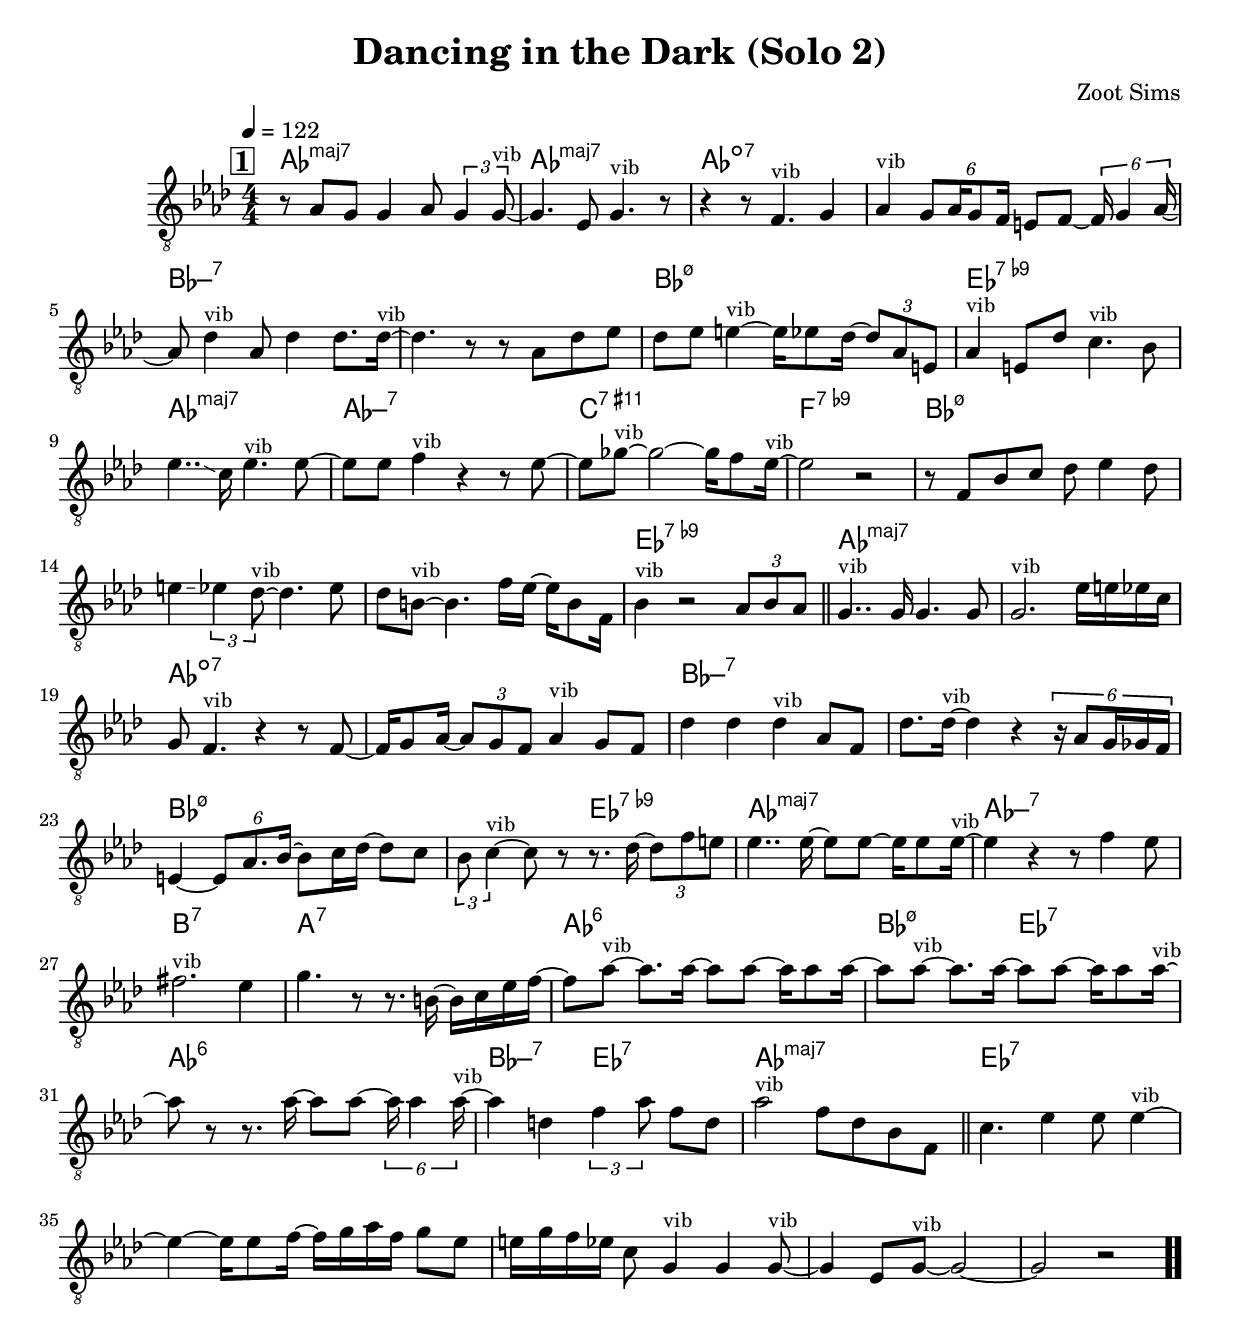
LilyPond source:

\version "2.13.2"

#(ly:set-option 'point-and-click #f)

\header {
  title = "Dancing in the Dark (Solo 2)"
  composer = "Zoot Sims"
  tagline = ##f
}
global =
{
    \override Staff.TimeSignature #'style = #'()
    \time 4/4
    \clef "treble_8"
    \key aes \major
    \override Rest #'direction = #'0
    \override MultiMeasureRest #'staff-position = #0
}
\score
{
<<
    \transpose c' c'

    \new ChordNames { \chords {
      \set majorSevenSymbol = \markup { "maj7" }
      \set minorChordModifier = \markup { \char ##x2013 }
      
      | aes1:maj | aes1:maj | aes1:dim7 | s1 | bes1:min7 | s1 | bes1:min5-7 | es1:9- 
      | aes1:maj | aes1:min7 | c1:11+.9 | f1:9- | bes1:min5-7 | s1 | s1 | es1:9- 
      | aes1:maj | s1 | aes1:dim7 | s1 | bes1:min7 | s1 | bes1:min5-7 | s2 es2:9- 
      | aes1:maj | aes1:min7 | b1:7 | a1:7 | aes1:6 | bes2:min5-7 es2:7 | aes1:6 | bes2:min7 es2:7 
      | aes1:maj | es1:7|
      }
      }

    \new Staff
    <<
    \transpose c' c'

    {
      \global
  		%\override Score.MetronomeMark #'transparent = ##t
  		%\override Score.MetronomeMark #'stencil = ##f
  		
  		\override HorizontalBracket #'direction = #UP
  		\override HorizontalBracket #'bracket-flare = #'(0 . 0)
  		
  		\override TextSpanner #'dash-fraction = #1.0
  		\override TextSpanner #'bound-details #'left #'text = \markup{ \concat{\draw-line #'(0 . -1.0) \draw-line #'(1.0 . 0) }}
  		\override TextSpanner #'bound-details #'right #'text = \markup{ \concat{ \draw-line #'(1.0 . 0) \draw-line #'(0 . -1.0) }}
          \set Score.markFormatter = #format-mark-box-numbers


      \tempo 4 = 122
      \set Score.currentBarNumber = #1
     
      \bar "||" \mark \default r8 aes8 g8 g4 aes8 \tuplet 3/2 {g4 g8~^\markup{\left-align \small vib}} 
      | g4. es8 g4.^\markup{\left-align \small vib} r8 
      | r4 r8 f4.^\markup{\left-align \small vib} g4 
      | aes4^\markup{\left-align \small vib} \tuplet 6/4 {g8 aes16 g8 f16} e8 f8~ \tuplet 6/4 {f16 g4 aes16~} 
      | aes8 des'4^\markup{\left-align \small vib} aes8 des'4 des'8. des'16~^\markup{\left-align \small vib} 
      | des'4. r8 r8 aes8 des'8 es'8 
      | des'8 es'8 e'4~^\markup{\left-align \small vib} e'16 es'8 des'16~ \tuplet 3/2 {des'8 aes8 e8} 
      | aes4^\markup{\left-align \small vib} e8 des'8 c'4.^\markup{\left-align \small vib} bes8 
      | es'4..\glissando  c'16 es'4.^\markup{\left-align \small vib} es'8~ 
      | es'8 es'8 f'4^\markup{\left-align \small vib} r4 r8 es'8~ 
      | es'8 ges'8~^\markup{\left-align \small vib} ges'2~ ges'16 f'8 es'16~^\markup{\left-align \small vib} 
      | es'2 r2 
      | r8 f8 bes8 c'8 des'8 es'4 des'8 
      | e'4\glissando  \tuplet 3/2 {es'4 des'8~^\markup{\left-align \small vib}} des'4. es'8 
      | des'8 b8~^\markup{\left-align \small vib} b4. f'16 es'16~ es'16 b8 f16 
      | bes4^\markup{\left-align \small vib} r2 \tuplet 3/2 {aes8 bes8 aes8} 
      \bar "||" g4..^\markup{\left-align \small vib} g16 g4. g8 
      | g2.^\markup{\left-align \small vib} es'16 e'16 es'16 c'16 
      | g8 f4.^\markup{\left-align \small vib} r4 r8 f8~ 
      | f16 g8 aes16~ \tuplet 3/2 {aes8 g8 f8} aes4^\markup{\left-align \small vib} g8 f8 
      | des'4 des'4 des'4^\markup{\left-align \small vib} aes8 f8 
      | des'8. des'16~^\markup{\left-align \small vib} des'4 r4 \tuplet 6/4 {r16 aes8 g16 ges16 f16} 
      | e4~ \tuplet 6/4 {e8 aes8. bes16~} bes8 c'16 des'16~ des'8 c'8 
      | \tuplet 3/2 {bes8 c'4~^\markup{\left-align \small vib}} c'8 r8 r8. des'16~ \tuplet 3/2 {des'8 f'8 e'8} 
      | es'4.. es'16~ es'8 es'8~ es'16 es'8 es'16~^\markup{\left-align \small vib} 
      | es'4 r4 r8 f'4 es'8 
      | fis'2.^\markup{\left-align \small vib} es'4 
      | g'4. r8 r8. b16~ b16 c'16 es'16 f'16~ 
      | f'8 aes'8~^\markup{\left-align \small vib} aes'8. aes'16~ aes'8 aes'8~ aes'16 aes'8 aes'16~ 
      | aes'8 aes'8~^\markup{\left-align \small vib} aes'8. aes'16~ aes'8 aes'8~ aes'16 aes'8 aes'16~^\markup{\left-align \small vib} 
      | aes'8 r8 r8. aes'16~ aes'8 aes'8~ \tuplet 6/4 {aes'16 aes'4 aes'16~^\markup{\left-align \small vib}} 
      | aes'4 d'4 \tuplet 3/2 {f'4 aes'8} f'8 d'8 
      | aes'2^\markup{\left-align \small vib} f'8 des'8 bes8 f8 
      \bar "||" c'4. es'4 es'8 es'4~^\markup{\left-align \small vib} 
      | es'4~ es'16 es'8 f'16~ f'16 g'16 aes'16 f'16 g'8 es'8 
      | e'16 g'16 f'16 es'16 c'8 g4^\markup{\left-align \small vib} g4 g8~^\markup{\left-align \small vib} 
      | g4 es8 g8~^\markup{\left-align \small vib} g2~ 
      | g2 r2\bar  ".."
    }
    >>
>>    
}
